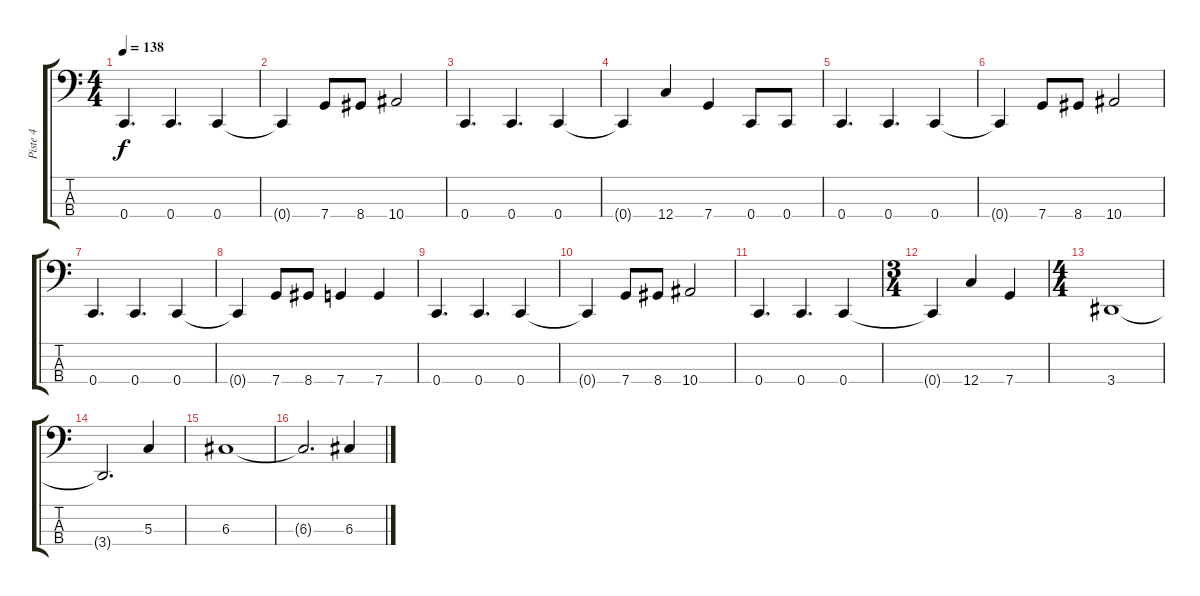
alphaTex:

\track ("Piste 4" "Piste 4") {instrument electricbassfinger}
\staff {score tabs}
\tuning (F2 C2 G1 C1) {hide}
\ts (4 4)
\tempo 138
\clef f4
\ks c
0.4.4{d dy f} 0.4.4{d} 0.4.4 |
0.4{t}.4 7.4.8 8.4.8 10.4.2 |
0.4.4{d} 0.4.4{d} 0.4.4 |
0.4{t}.4 12.4.4 7.4.4 0.4.8 0.4.8 |
0.4.4{d} 0.4.4{d} 0.4.4 |
0.4{t}.4 7.4.8 8.4.8 10.4.2 |
0.4.4{d} 0.4.4{d} 0.4.4 |
0.4{t}.4 7.4.8 8.4.8 7.4.4 7.4.4 |
0.4.4{d} 0.4.4{d} 0.4.4 |
0.4{t}.4 7.4.8 8.4.8 10.4.2 |
0.4.4{d} 0.4.4{d} 0.4.4 |
\ts (3 4)
0.4{t}.4 12.4.4 7.4.4 |
\ts (4 4)
3.4.1 |
3.4{t}.2{d} 5.3.4 |
6.3.1 |
6.3{t}.2{d} 6.3.4
